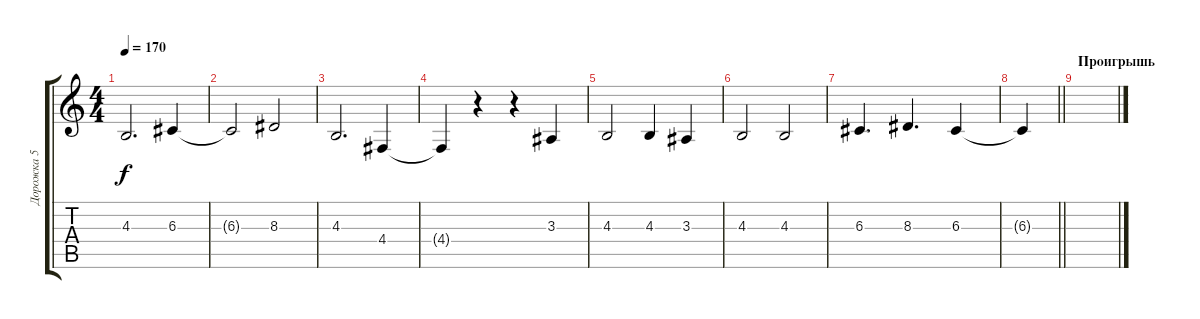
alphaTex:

\track ("Дорожка 5" "Дорожка 5") {instrument lead2sawtooth}
\staff {score tabs}
\tuning (E4 B3 G3 D3 A2 E2) {hide}
\ts (4 4)
\tempo 170
\clef g2
\ks c
4.3.2{d dy f} 6.3.4 |
6.3{t}.2 8.3.2 |
4.3.2{d} 4.4.4 |
4.4{t}.4 r.4 r.4 3.3.4 |
4.3.2 4.3.4 3.3.4 |
4.3.2 4.3.2 |
6.3.4{d} 8.3.4{d} 6.3.4 |
\barLineRight lightlight
6.3{t}.4 |
\section ("" "Проигрышь")
